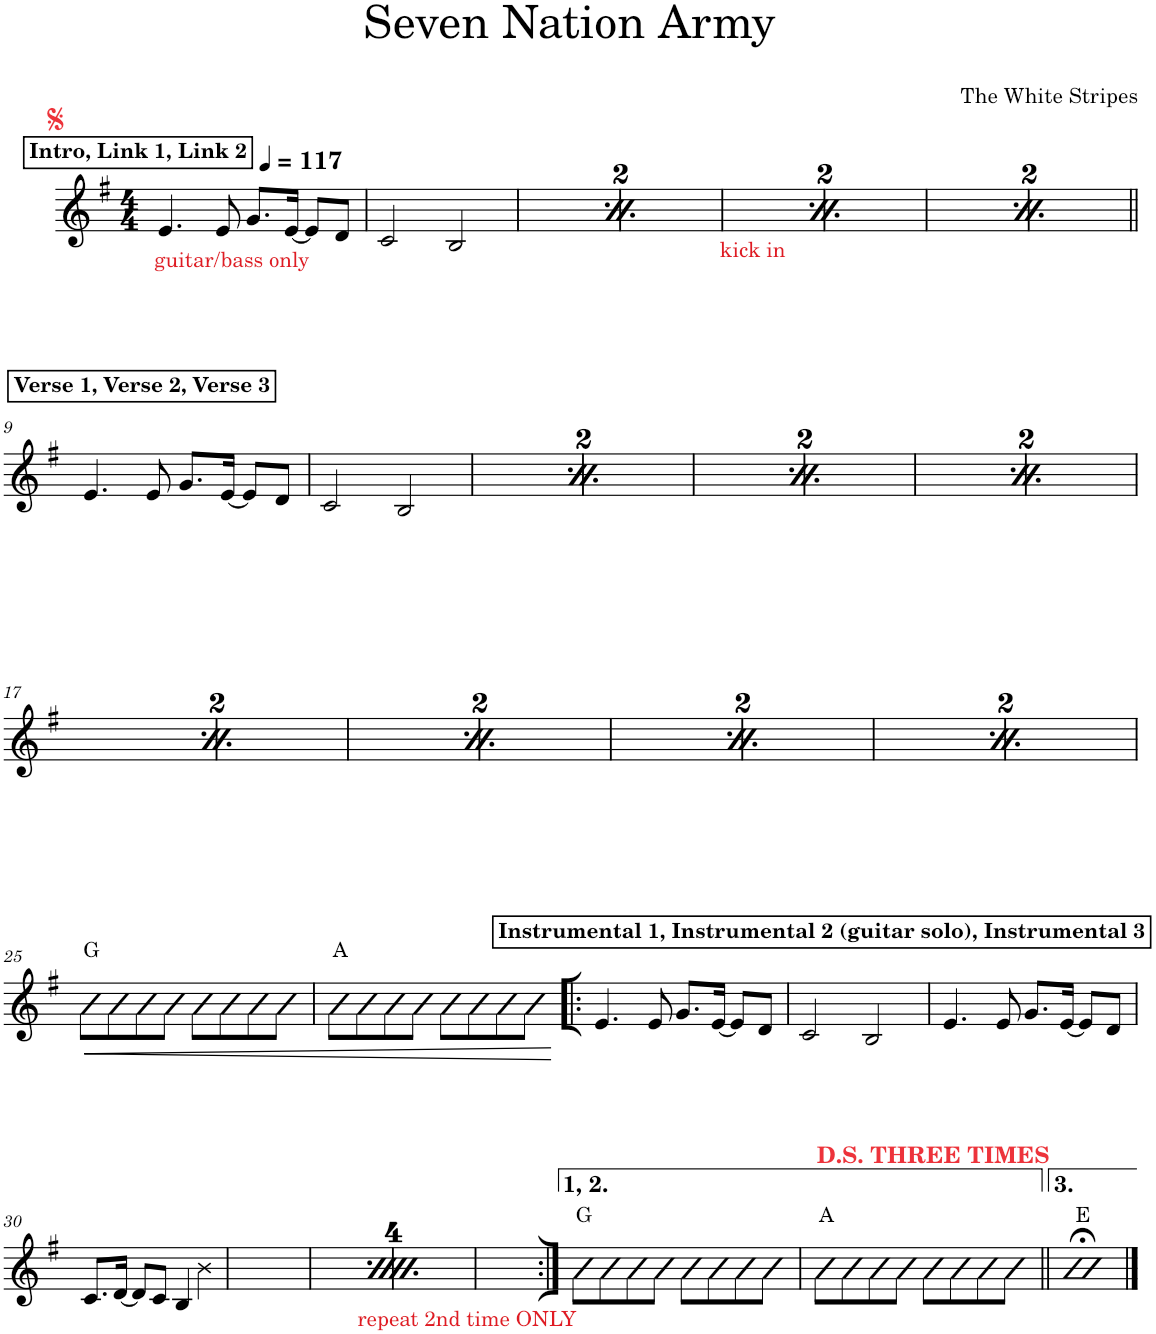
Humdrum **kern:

**kern	**dynam	**harte
*part1	*part1	*part1
*staff1	*staff1	*
*I"Piano	*	*
*I'Pno.	*	*
*clefG2	*	*
*k[f#]	*	*
*M4/4	*	*
*MM117	*	*
!!LO:REH:place=s1:a:B:cj:t=Intro, Link 1, Link 2
=1	=1	=1
!LO:TX:b:color=#E01B24:t=guitar/bass only	!	!
4.e/	.	.
8e/	.	.
8.g/L	.	.
[16e/Jk	.	.
8e/L]	.	.
8d/J	.	.
=2	=2	=2
2c/	.	.
2B/	.	.
=3	=3	=3
!!LO:REH:place=s1:a:B:cj:t=Intro, Link 1, Link 2
*MM117	*	*
!LO:TX:b:color=#E01B24:t=guitar/bass only	!	!
4.e/	.	.
8e/	.	.
8.g/L	.	.
[16e/Jk	.	.
8e/L]	.	.
8d/J	.	.
=4	=4	=4
2c/	.	.
2B/	.	.
=5	=5	=5
!!LO:REH:place=s1:a:B:cj:t=Intro, Link 1, Link 2
*MM117	*	*
!LO:TX:b:color=#E01B24:t=guitar/bass only	!	!
4.e/	.	.
8e/	.	.
8.g/L	.	.
[16e/Jk	.	.
8e/L]	.	.
8d/J	.	.
=6	=6	=6
2c/	.	.
2B/	.	.
=7	=7	=7
!!LO:REH:place=s1:a:B:cj:t=Intro, Link 1, Link 2
*MM117	*	*
!LO:TX:b:color=#E01B24:t=guitar/bass only	!	!
4.e/	.	.
8e/	.	.
8.g/L	.	.
[16e/Jk	.	.
8e/L]	.	.
8d/J	.	.
=8	=8	=8
2c/	.	.
2B/	.	.
!!LO:LB:g=z
!!LO:REH:place=s1:a:B:cj:t=Verse 1, Verse 2, Verse 3
=9||	=9||	=9||
4.e/	.	.
8e/	.	.
8.g/L	.	.
[16e/Jk	.	.
8e/L]	.	.
8d/J	.	.
=10	=10	=10
2c/	.	.
2B/	.	.
!!LO:REH:place=s1:a:B:cj:t=Verse 1, Verse 2, Verse 3
=11	=11	=11
4.e/	.	.
8e/	.	.
8.g/L	.	.
[16e/Jk	.	.
8e/L]	.	.
8d/J	.	.
=12	=12	=12
2c/	.	.
2B/	.	.
!!LO:REH:place=s1:a:B:cj:t=Verse 1, Verse 2, Verse 3
=13	=13	=13
4.e/	.	.
8e/	.	.
8.g/L	.	.
[16e/Jk	.	.
8e/L]	.	.
8d/J	.	.
=14	=14	=14
2c/	.	.
2B/	.	.
!!LO:REH:place=s1:a:B:cj:t=Verse 1, Verse 2, Verse 3
=15	=15	=15
4.e/	.	.
8e/	.	.
8.g/L	.	.
[16e/Jk	.	.
8e/L]	.	.
8d/J	.	.
=16	=16	=16
2c/	.	.
2B/	.	.
!!LO:LB:g=z
!!LO:REH:place=s1:a:B:cj:t=Verse 1, Verse 2, Verse 3
=17	=17	=17
4.e/	.	.
8e/	.	.
8.g/L	.	.
[16e/Jk	.	.
8e/L]	.	.
8d/J	.	.
=18	=18	=18
2c/	.	.
2B/	.	.
!!LO:REH:place=s1:a:B:cj:t=Verse 1, Verse 2, Verse 3
=19	=19	=19
4.e/	.	.
8e/	.	.
8.g/L	.	.
[16e/Jk	.	.
8e/L]	.	.
8d/J	.	.
=20	=20	=20
2c/	.	.
2B/	.	.
!!LO:REH:place=s1:a:B:cj:t=Verse 1, Verse 2, Verse 3
=21	=21	=21
4.e/	.	.
8e/	.	.
8.g/L	.	.
[16e/Jk	.	.
8e/L]	.	.
8d/J	.	.
=22	=22	=22
2c/	.	.
2B/	.	.
!!LO:REH:place=s1:a:B:cj:t=Verse 1, Verse 2, Verse 3
=23	=23	=23
4.e/	.	.
8e/	.	.
8.g/L	.	.
[16e/Jk	.	.
8e/L]	.	.
8d/J	.	.
=24	=24	=24
2c/	.	.
2B/	.	.
!!LO:LB:g=z
=25	=25	=25
!	!LO:HP:b	!
8b\L	<	G:maj
8b\	.	.
8b\	.	.
8b\J	.	.
8b\L	.	.
8b\	.	.
8b\	.	.
8b\J	.	.
=26	=26	=26
8b\L	.	A:maj
8b\	.	.
8b\	.	.
8b\J	.	.
8b\L	.	.
8b\	.	.
8b\	.	.
8b\J	.	.
.	[	.
!!LO:REH:place=s1:a:B:cj:t=Instrumental 1, Instrumental 2 (guitar solo), Instrumental 3
=27!|:	=27!|:	=27!|:
4.e/	.	.
8e/	.	.
8.g/L	.	.
[16e/Jk	.	.
8e/L]	.	.
8d/J	.	.
=28	=28	=28
2c/	.	.
2B/	.	.
=29	=29	=29
4.e/	.	.
8e/	.	.
8.g/L	.	.
[16e/Jk	.	.
8e/L]	.	.
8d/J	.	.
!!LO:LB:g=z
=30	=30	=30
8.c/L	.	.
[16d/Jk	.	.
8d/L]	.	.
8c/J	.	.
4B/	.	.
4b\	.	.
!!LO:REH:place=s1:a:B:cj:t=Instrumental 1, Instrumental 2 (guitar solo), Instrumental 3
=31	=31	=31
4.e/	.	.
8e/	.	.
8.g/L	.	.
[16e/Jk	.	.
8e/L]	.	.
8d/J	.	.
=32	=32	=32
2c/	.	.
2B/	.	.
=33	=33	=33
4.e/	.	.
8e/	.	.
8.g/L	.	.
[16e/Jk	.	.
8e/L]	.	.
8d/J	.	.
=34	=34	=34
8.c/L	.	.
[16d/Jk	.	.
8d/L]	.	.
8c/J	.	.
4B/	.	.
4b\	.	.
=35:|!	=35:|!	=35:|!
8b\L	.	G:maj
8b\	.	.
8b\	.	.
8b\J	.	.
8b\L	.	.
8b\	.	.
8b\	.	.
8b\J	.	.
=36	=36	=36
8b\L	.	A:maj
8b\	.	.
8b\	.	.
8b\J	.	.
8b\L	.	.
8b\	.	.
8b\	.	.
8b\J	.	.
=37||	=37||	=37||
1b;<	.	E:maj
==	==	==
*-	*-	*-
